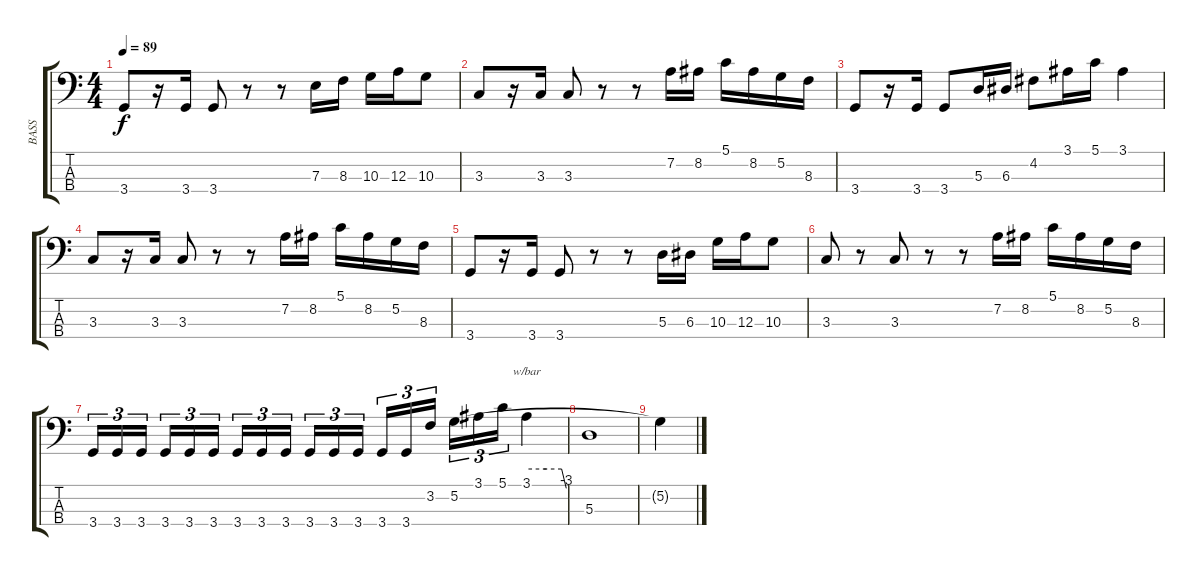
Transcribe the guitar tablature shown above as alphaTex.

\track ("BASS" "BASS") {instrument electricbassfinger}
\staff {score tabs}
\tuning (G2 D2 A1 E1) {hide}
\ts (4 4)
\tempo 89
\clef f4
\ks c
3.4.8{dy f} r.16 3.4.16 3.4.8 r.8 r.8 7.3.16 8.3.16 10.3.16 12.3.16 10.3.8 |
3.3.8 r.16 3.3.16 3.3.8 r.8 r.8 7.2.16 8.2.16 5.1.16 8.2.16 5.2.16 8.3.16 |
3.4.8 r.16 3.4.16 3.4.8 5.3.16 6.3.16 4.2.8 3.1.16 5.1.16 3.1.4 |
3.3.8 r.16 3.3.16 3.3.8 r.8 r.8 7.2.16 8.2.16 5.1.16 8.2.16 5.2.16 8.3.16 |
3.4.8 r.16 3.4.16 3.4.8 r.8 r.8 5.3.16 6.3.16 10.3.16 12.3.16 10.3.8 |
3.3.8 r.8 3.3.8 r.8 r.8 7.2.16 8.2.16 5.1.16 8.2.16 5.2.16 8.3.16 |
3.4.16{tu (3 2)} 3.4.16{tu (3 2)} 3.4.16{tu (3 2)} 3.4.16{tu (3 2)} 3.4.16{tu (3 2)} 3.4.16{tu (3 2)} 3.4.16{tu (3 2)} 3.4.16{tu (3 2)} 3.4.16{tu (3 2)} 3.4.16{tu (3 2)} 3.4.16{tu (3 2)} 3.4.16{tu (3 2)} 3.4.16{tu (3 2)} 3.4.16{tu (3 2)} 3.2.16{tu (3 2)} 5.2.16{tu (3 2)} 3.1.16{tu (3 2)} 5.1.16{tu (3 2)} 3.1.4{tbe (custom default 0 0 30 0 53 0 60 -12)} |
5.3.1 |
5.2{t}.4
